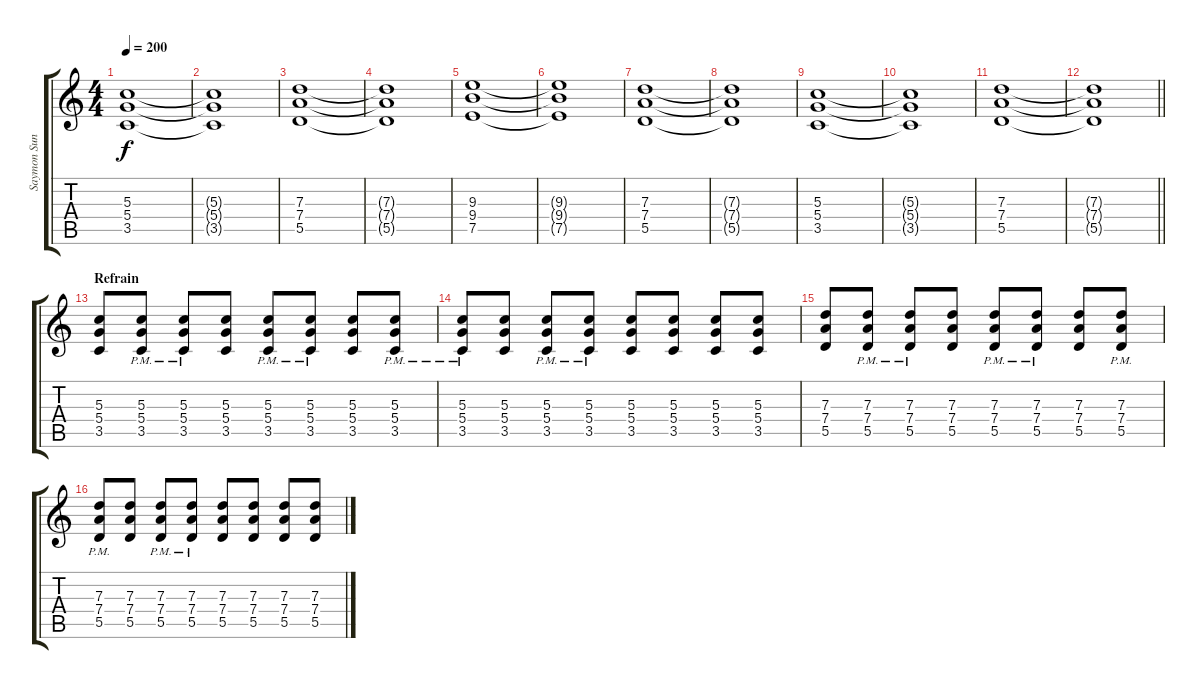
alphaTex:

\track ("Saymon Sundiam (Rhythm Guitar)" "Saymon Sun") {instrument distortionguitar}
\staff {score tabs}
\tuning (E4 B3 G3 D3 A2 E2) {hide}
\ts (4 4)
\tempo 200
\clef g2
\ks c
(5.3 5.4 3.5).1{dy f} |
(5.3{t} 5.4{t} 3.5{t}).1 |
(7.3 7.4 5.5).1 |
(7.3{t} 7.4{t} 5.5{t}).1 |
(9.3 9.4 7.5).1 |
(9.3{t} 9.4{t} 7.5{t}).1 |
(7.3 7.4 5.5).1 |
(7.3{t} 7.4{t} 5.5{t}).1 |
(5.3 5.4 3.5).1 |
(5.3{t} 5.4{t} 3.5{t}).1 |
(7.3 7.4 5.5).1 |
\barLineRight lightlight
(7.3{t} 7.4{t} 5.5{t}).1 |
\section ("" "Refrain")
(5.3 5.4 3.5).8 (5.3{pm} 5.4{pm} 3.5{pm}).8 (5.3{pm} 5.4{pm} 3.5{pm}).8 (5.3 5.4 3.5).8 (5.3{pm} 5.4{pm} 3.5{pm}).8 (5.3{pm} 5.4{pm} 3.5{pm}).8 (5.3 5.4 3.5).8 (5.3{pm} 5.4{pm} 3.5{pm}).8 |
(5.3{pm} 5.4{pm} 3.5{pm}).8 (5.3 5.4 3.5).8 (5.3{pm} 5.4{pm} 3.5{pm}).8 (5.3{pm} 5.4{pm} 3.5{pm}).8 (5.3 5.4 3.5).8 (5.3 5.4 3.5).8 (5.3 5.4 3.5).8 (5.3 5.4 3.5).8 |
(7.3 7.4 5.5).8 (7.3{pm} 7.4{pm} 5.5{pm}).8 (7.3{pm} 7.4{pm} 5.5{pm}).8 (7.3 7.4 5.5).8 (7.3{pm} 7.4{pm} 5.5{pm}).8 (7.3{pm} 7.4{pm} 5.5{pm}).8 (7.3 7.4 5.5).8 (7.3{pm} 7.4{pm} 5.5{pm}).8 |
(7.3{pm} 7.4{pm} 5.5{pm}).8 (7.3 7.4 5.5).8 (7.3{pm} 7.4{pm} 5.5{pm}).8 (7.3{pm} 7.4{pm} 5.5{pm}).8 (7.3 7.4 5.5).8 (7.3 7.4 5.5).8 (7.3 7.4 5.5).8 (7.3 7.4 5.5).8
